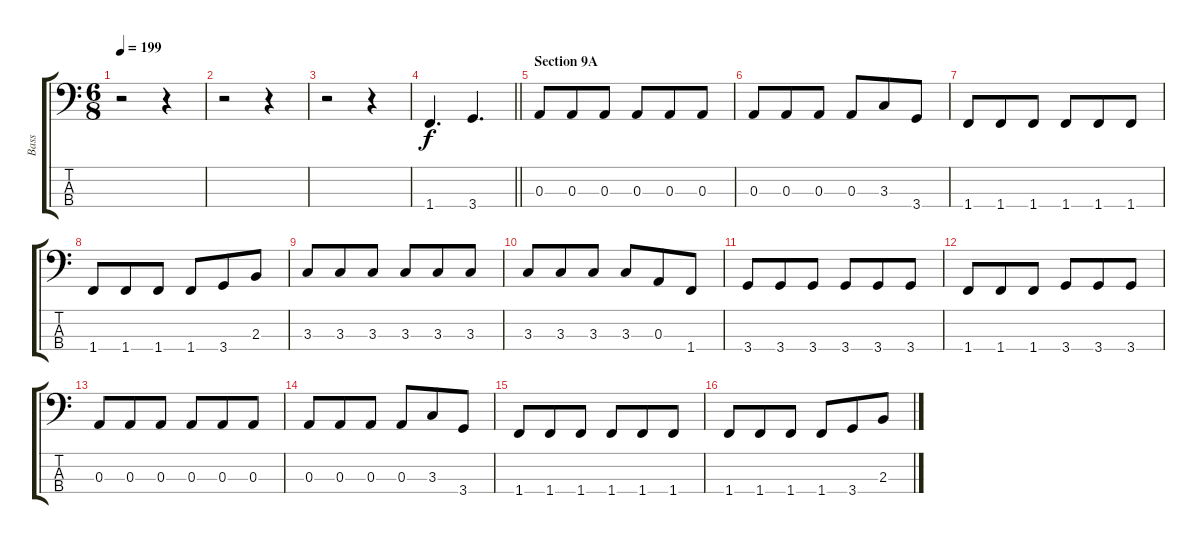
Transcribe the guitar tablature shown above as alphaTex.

\track ("Bass" "Bass") {instrument electricbasspick}
\staff {score tabs}
\tuning (G2 D2 A1 E1) {hide}
\ts (6 8)
\tempo 199
\clef f4
\ks c
r.2{dy f} r.4 |
r.2 r.4 |
r.2 r.4 |
\barLineRight lightlight
1.4.4{d} 3.4.4{d} |
\section ("" "Section 9A")
0.3.8 0.3.8 0.3.8 0.3.8 0.3.8 0.3.8 |
0.3.8 0.3.8 0.3.8 0.3.8 3.3.8 3.4.8 |
1.4.8 1.4.8 1.4.8 1.4.8 1.4.8 1.4.8 |
1.4.8 1.4.8 1.4.8 1.4.8 3.4.8 2.3.8 |
3.3.8 3.3.8 3.3.8 3.3.8 3.3.8 3.3.8 |
3.3.8 3.3.8 3.3.8 3.3.8 0.3.8 1.4.8 |
3.4.8 3.4.8 3.4.8 3.4.8 3.4.8 3.4.8 |
1.4.8 1.4.8 1.4.8 3.4.8 3.4.8 3.4.8 |
0.3.8 0.3.8 0.3.8 0.3.8 0.3.8 0.3.8 |
0.3.8 0.3.8 0.3.8 0.3.8 3.3.8 3.4.8 |
1.4.8 1.4.8 1.4.8 1.4.8 1.4.8 1.4.8 |
1.4.8 1.4.8 1.4.8 1.4.8 3.4.8 2.3.8
